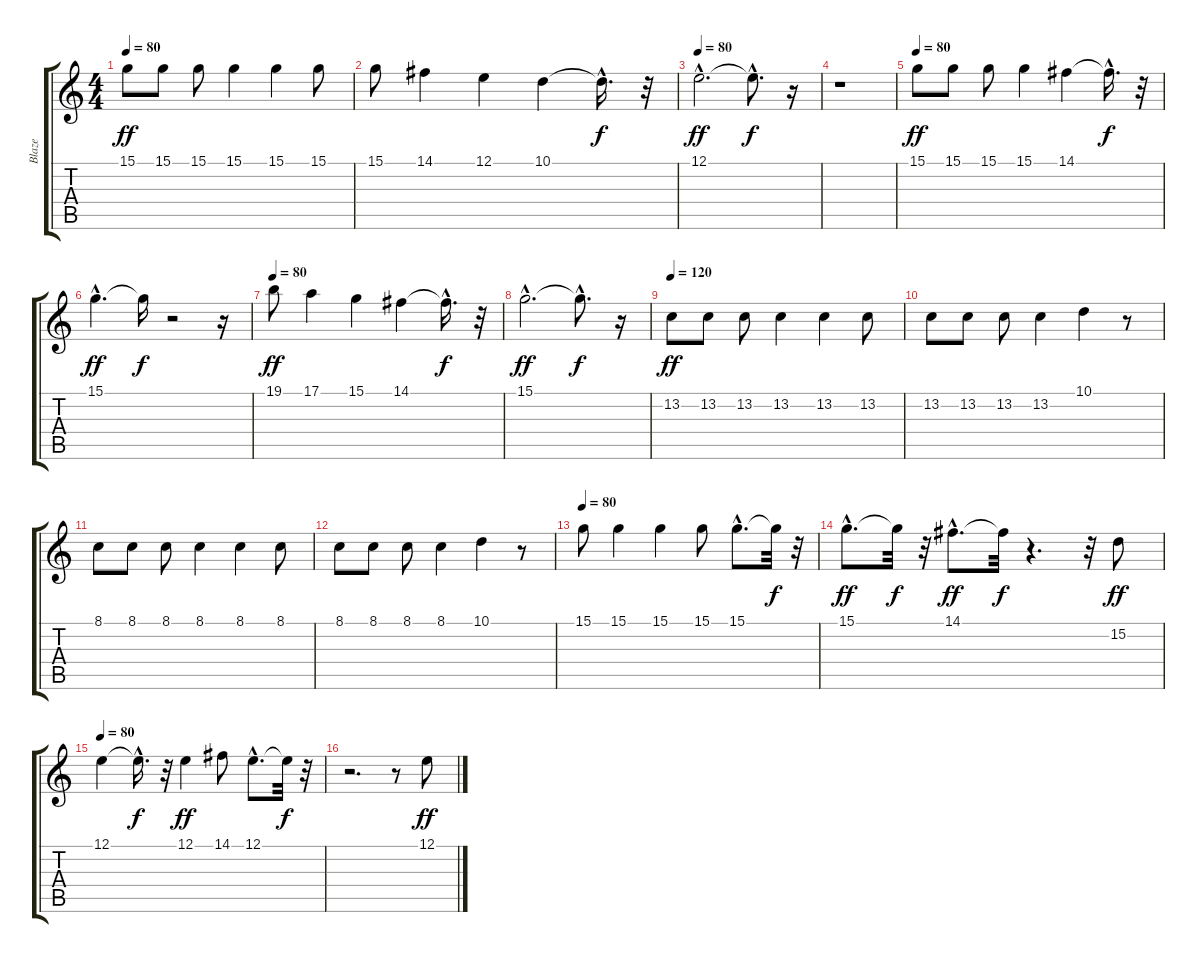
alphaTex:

\track ("Blaze" "Blaze") {instrument voiceoohs}
\staff {score tabs}
\tuning (E4 B3 G3 D3 A2 E2) {hide}
\ts (4 4)
\tempo 80
\clef g2
\ks c
15.1.8{dy ff} 15.1.8 15.1.8 15.1.4 15.1.4 15.1.8 |
15.1.8 14.1.4 12.1.4 10.1.4 10.1{hac t}.16{d dy f} r.32 |
\tempo 80
12.1{hac}.2{d dy ff} 12.1{hac t}.8{d dy f} r.16 |
r.1 |
\tempo 80
15.1.8{dy ff} 15.1.8 15.1.8 15.1.4 14.1.4 14.1{hac t}.16{d dy f} r.32 |
15.1{hac}.4{d dy ff} 15.1{t}.16{dy f} r.2 r.16 |
\tempo 80
19.1.8{dy ff} 17.1.4 15.1.4 14.1.4 14.1{hac t}.16{d dy f} r.32 |
15.1{hac}.2{d dy ff} 15.1{hac t}.8{d dy f} r.16 |
\tempo 120
13.2.8{dy ff} 13.2.8 13.2.8 13.2.4 13.2.4 13.2.8 |
13.2.8 13.2.8 13.2.8 13.2.4 10.1.4 r.8 |
8.1.8 8.1.8 8.1.8 8.1.4 8.1.4 8.1.8 |
8.1.8 8.1.8 8.1.8 8.1.4 10.1.4 r.8 |
\tempo 112
\tempo 80
15.1.8 15.1.4 15.1.4 15.1.8 15.1{hac}.8{d} 15.1{t}.32{dy f} r.32 |
15.1{hac}.8{d dy ff} 15.1{t}.32{dy f} r.32 14.1{hac}.8{d dy ff} 14.1{t}.32{dy f} r.4{d} r.32 15.2.8{dy ff} |
\tempo 80
12.1.4 12.1{hac t}.16{d dy f} r.32 12.1.4{dy ff} 14.1.8 12.1{hac}.8{d} 12.1{t}.32{dy f} r.32 |
r.2{d} r.8 12.1.8{dy ff}
